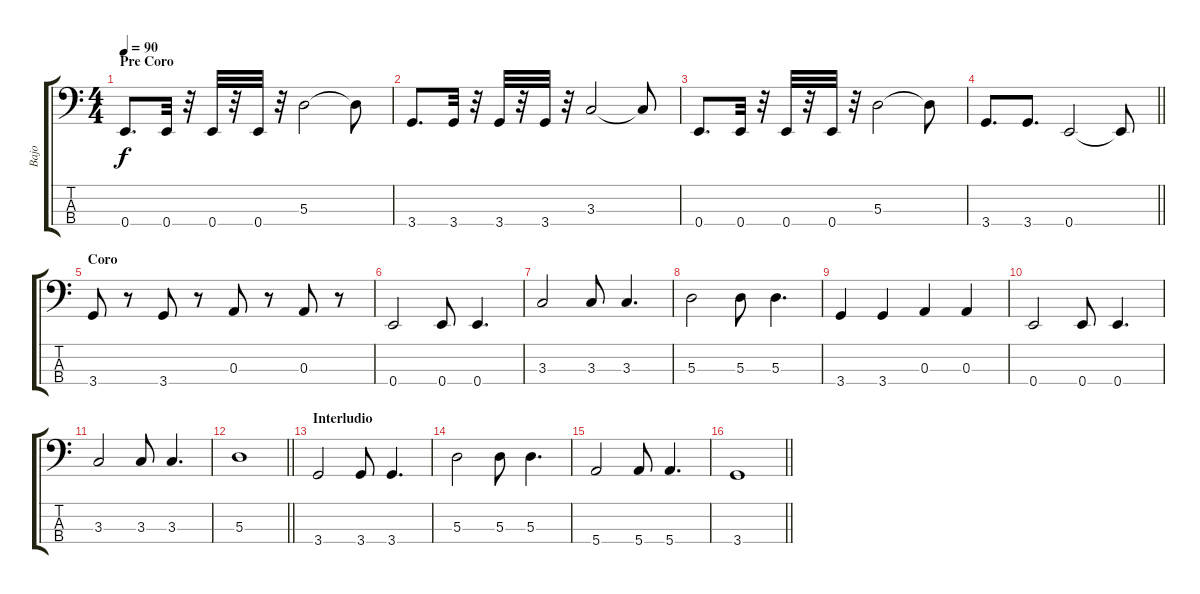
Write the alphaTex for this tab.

\track ("Bajo" "Bajo") {instrument electricbassfinger}
\staff {score tabs}
\tuning (G2 D2 A1 E1) {hide}
\ts (4 4)
\section ("" "Pre Coro")
\tempo 90
\clef f4
\ks c
0.4.8{d dy f} 0.4.32 r.32 0.4.32 r.32 0.4.32 r.32 5.3.2 5.3{t}.8 |
3.4.8{d} 3.4.32 r.32 3.4.32 r.32 3.4.32 r.32 3.3.2 3.3{t}.8 |
0.4.8{d} 0.4.32 r.32 0.4.32 r.32 0.4.32 r.32 5.3.2 5.3{t}.8 |
\barLineRight lightlight
3.4.8{d} 3.4.8{d} 0.4.2 0.4{t}.8 |
\section ("" "Coro")
3.4.8 r.8 3.4.8 r.8 0.3.8 r.8 0.3.8 r.8 |
0.4.2 0.4.8 0.4.4{d} |
3.3.2 3.3.8 3.3.4{d} |
5.3.2 5.3.8 5.3.4{d} |
3.4.4 3.4.4 0.3.4 0.3.4 |
0.4.2 0.4.8 0.4.4{d} |
3.3.2 3.3.8 3.3.4{d} |
\barLineRight lightlight
5.3.1 |
\section ("" "Interludio")
3.4.2 3.4.8 3.4.4{d} |
5.3.2 5.3.8 5.3.4{d} |
5.4.2 5.4.8 5.4.4{d} |
\barLineRight lightlight
3.4.1
